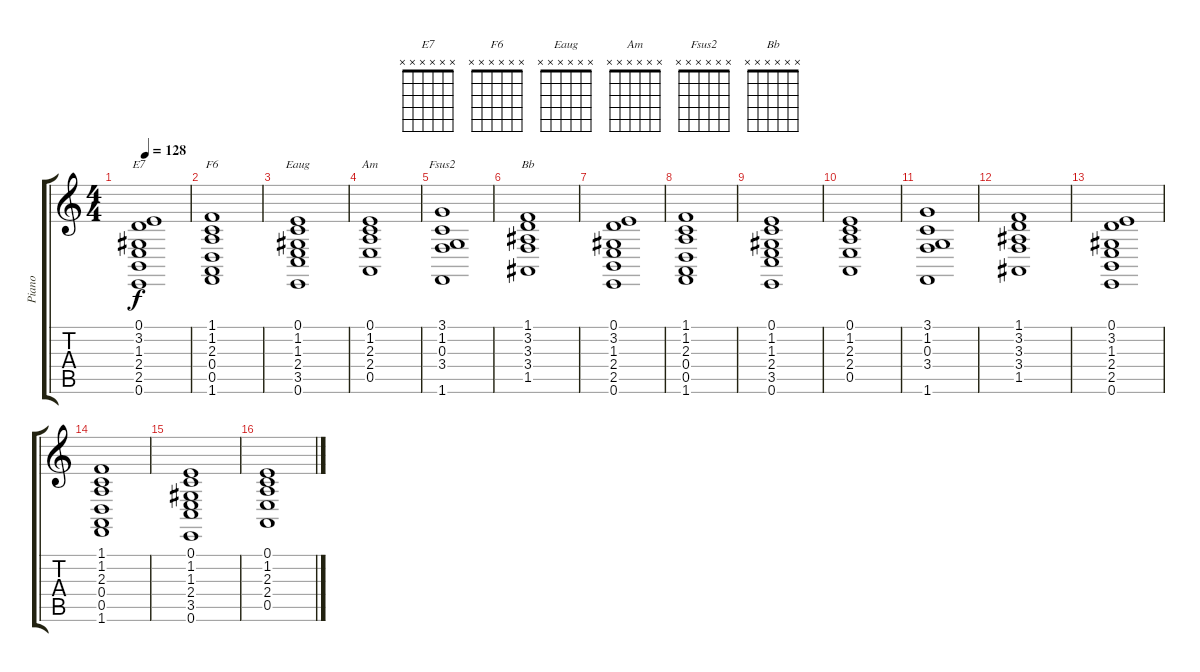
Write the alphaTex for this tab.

\track ("Piano" "Piano") {instrument electricpiano1}
\staff {score tabs}
\tuning (E4 B3 G3 D3 A2 E2) {hide}
\chord ("E7" x x x x x x) {firstfret 0}
\chord ("F6" x x x x x x) {firstfret 0}
\chord ("Eaug" x x x x x x) {firstfret 0}
\chord ("Am" x x x x x x) {firstfret 0}
\chord ("Fsus2" x x x x x x) {firstfret 0}
\chord ("Bb" x x x x x x) {firstfret 0}
\ts (4 4)
\tempo 128
\clef g2
\ks c
(0.1 3.2 1.3 2.4 2.5 0.6).1{ch "E7" dy f} |
(1.1 1.2 2.3 0.4 0.5 1.6).1{ch "F6"} |
(0.1 1.2 1.3 2.4 3.5 0.6).1{ch "Eaug"} |
(0.1 1.2 2.3 2.4 0.5).1{ch "Am"} |
(3.1 1.2 0.3 3.4 1.6).1{ch "Fsus2"} |
(1.1 3.2 3.3 3.4 1.5).1{ch "Bb"} |
(0.1 3.2 1.3 2.4 2.5 0.6).1 |
(1.1 1.2 2.3 0.4 0.5 1.6).1 |
(0.1 1.2 1.3 2.4 3.5 0.6).1 |
(0.1 1.2 2.3 2.4 0.5).1 |
(3.1 1.2 0.3 3.4 1.6).1 |
(1.1 3.2 3.3 3.4 1.5).1 |
(0.1 3.2 1.3 2.4 2.5 0.6).1 |
(1.1 1.2 2.3 0.4 0.5 1.6).1 |
(0.1 1.2 1.3 2.4 3.5 0.6).1 |
(0.1 1.2 2.3 2.4 0.5).1
